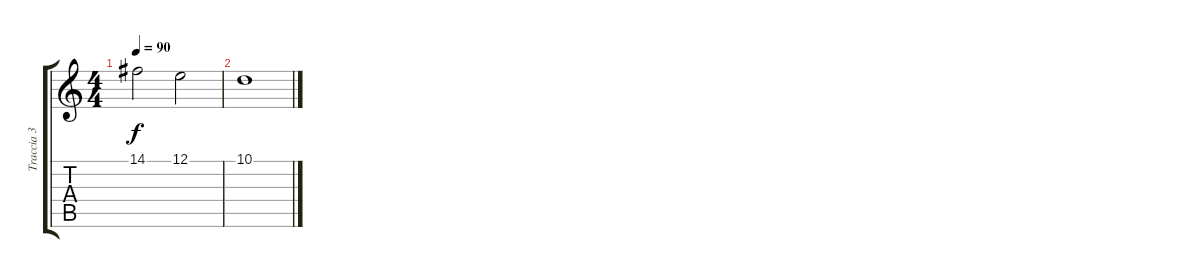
\track ("Traccia 3" "Traccia 3") {instrument flute}
\staff {score tabs}
\tuning (E4 B3 G3 D3 A2 E2) {hide}
\ts (4 4)
\tempo 90
\clef g2
\ks c
14.1.2{dy f} 12.1.2 |
10.1.1
